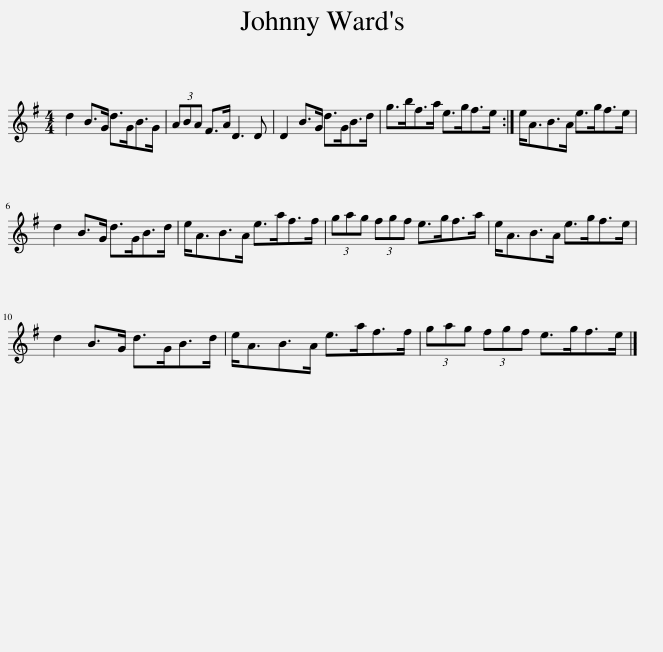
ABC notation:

X:1
L:1/8
M:4/4
I:linebreak $
K:G
V:1 treble
V:1
 d2 B>G d>GB>G | (3ABA F>A D3 D | D2 B>G d>GB>d | g>bf>a e>gf>e :| e<AB>A e>gf>e |$ %5
 d2 B>G d>GB>d | e<AB>A e>af>f | (3gag (3fgf e>gf>a | e<AB>A e>gf>e |$ d2 B>G d>GB>d | %10
 e<AB>A e>af>f | (3gag (3fgf e>gf>e |] %12
